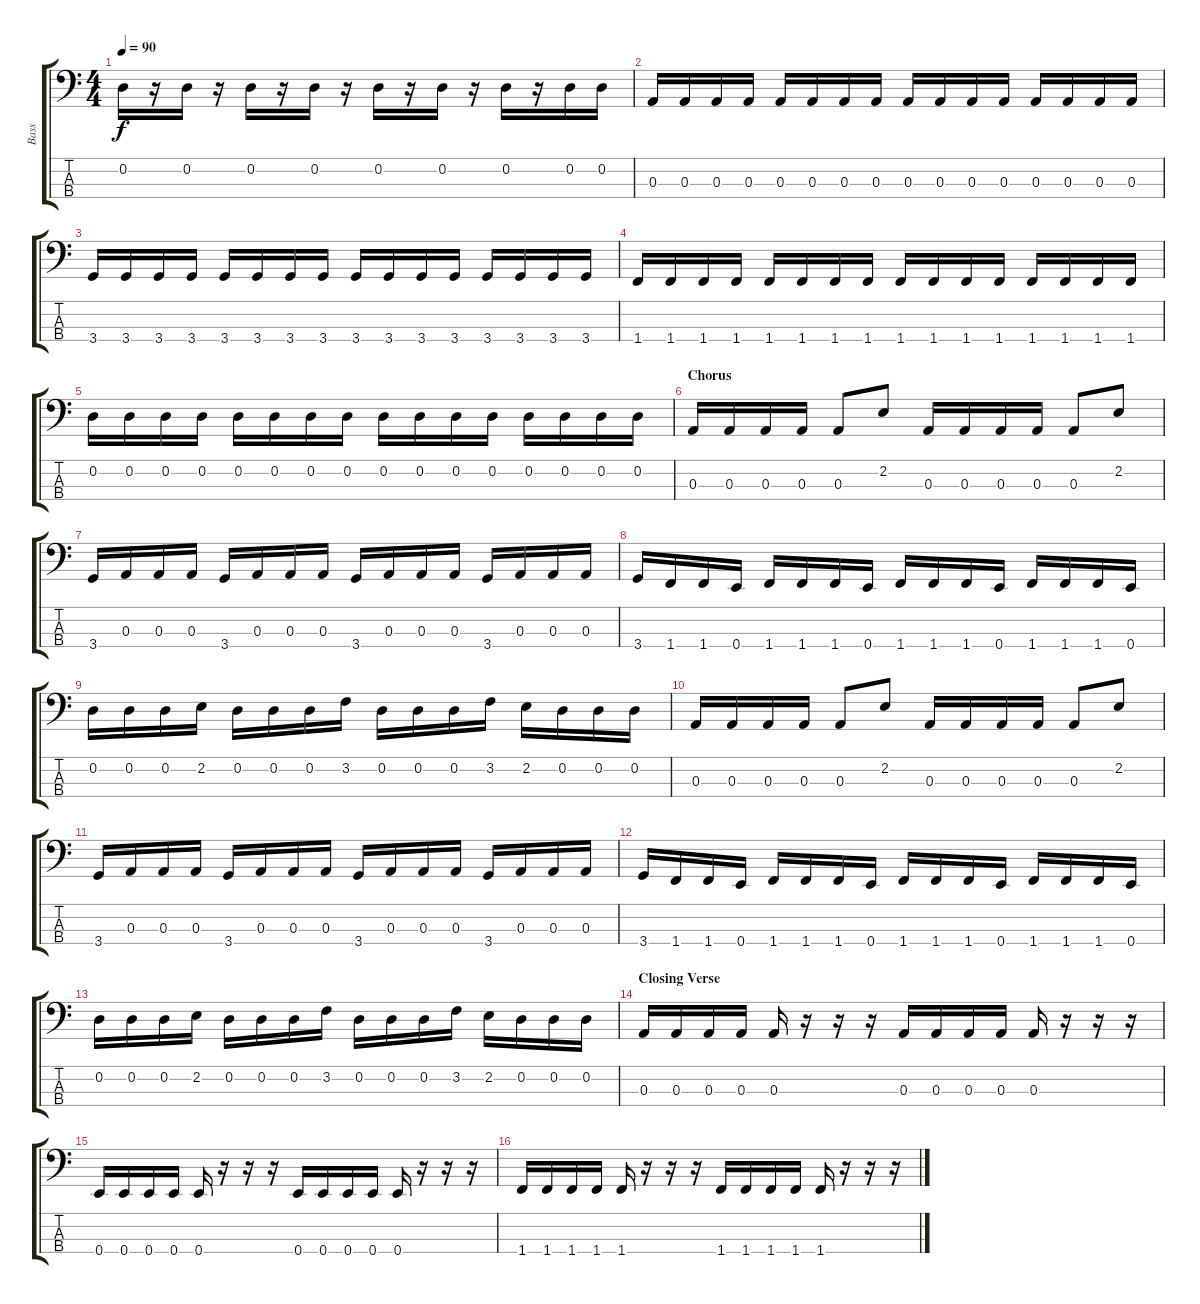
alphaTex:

\track ("Bass" "Bass") {instrument electricbassfinger}
\staff {score tabs}
\tuning (G2 D2 A1 E1) {hide}
\ts (4 4)
\tempo 90
\clef f4
\ks c
0.2.16{dy f} r.16 0.2.16 r.16 0.2.16 r.16 0.2.16 r.16 0.2.16 r.16 0.2.16 r.16 0.2.16 r.16 0.2.16 0.2.16 |
0.3.16 0.3.16 0.3.16 0.3.16 0.3.16 0.3.16 0.3.16 0.3.16 0.3.16 0.3.16 0.3.16 0.3.16 0.3.16 0.3.16 0.3.16 0.3.16 |
3.4.16 3.4.16 3.4.16 3.4.16 3.4.16 3.4.16 3.4.16 3.4.16 3.4.16 3.4.16 3.4.16 3.4.16 3.4.16 3.4.16 3.4.16 3.4.16 |
1.4.16 1.4.16 1.4.16 1.4.16 1.4.16 1.4.16 1.4.16 1.4.16 1.4.16 1.4.16 1.4.16 1.4.16 1.4.16 1.4.16 1.4.16 1.4.16 |
0.2.16 0.2.16 0.2.16 0.2.16 0.2.16 0.2.16 0.2.16 0.2.16 0.2.16 0.2.16 0.2.16 0.2.16 0.2.16 0.2.16 0.2.16 0.2.16 |
\section ("" "Chorus")
0.3.16 0.3.16 0.3.16 0.3.16 0.3.8 2.2.8 0.3.16 0.3.16 0.3.16 0.3.16 0.3.8 2.2.8 |
3.4.16 0.3.16 0.3.16 0.3.16 3.4.16 0.3.16 0.3.16 0.3.16 3.4.16 0.3.16 0.3.16 0.3.16 3.4.16 0.3.16 0.3.16 0.3.16 |
3.4.16 1.4.16 1.4.16 0.4.16 1.4.16 1.4.16 1.4.16 0.4.16 1.4.16 1.4.16 1.4.16 0.4.16 1.4.16 1.4.16 1.4.16 0.4.16 |
0.2.16 0.2.16 0.2.16 2.2.16 0.2.16 0.2.16 0.2.16 3.2.16 0.2.16 0.2.16 0.2.16 3.2.16 2.2.16 0.2.16 0.2.16 0.2.16 |
0.3.16 0.3.16 0.3.16 0.3.16 0.3.8 2.2.8 0.3.16 0.3.16 0.3.16 0.3.16 0.3.8 2.2.8 |
3.4.16 0.3.16 0.3.16 0.3.16 3.4.16 0.3.16 0.3.16 0.3.16 3.4.16 0.3.16 0.3.16 0.3.16 3.4.16 0.3.16 0.3.16 0.3.16 |
3.4.16 1.4.16 1.4.16 0.4.16 1.4.16 1.4.16 1.4.16 0.4.16 1.4.16 1.4.16 1.4.16 0.4.16 1.4.16 1.4.16 1.4.16 0.4.16 |
0.2.16 0.2.16 0.2.16 2.2.16 0.2.16 0.2.16 0.2.16 3.2.16 0.2.16 0.2.16 0.2.16 3.2.16 2.2.16 0.2.16 0.2.16 0.2.16 |
\section ("" "Closing Verse")
0.3.16 0.3.16 0.3.16 0.3.16 0.3.16 r.16 r.16 r.16 0.3.16 0.3.16 0.3.16 0.3.16 0.3.16 r.16 r.16 r.16 |
0.4.16 0.4.16 0.4.16 0.4.16 0.4.16 r.16 r.16 r.16 0.4.16 0.4.16 0.4.16 0.4.16 0.4.16 r.16 r.16 r.16 |
1.4.16 1.4.16 1.4.16 1.4.16 1.4.16 r.16 r.16 r.16 1.4.16 1.4.16 1.4.16 1.4.16 1.4.16 r.16 r.16 r.16
